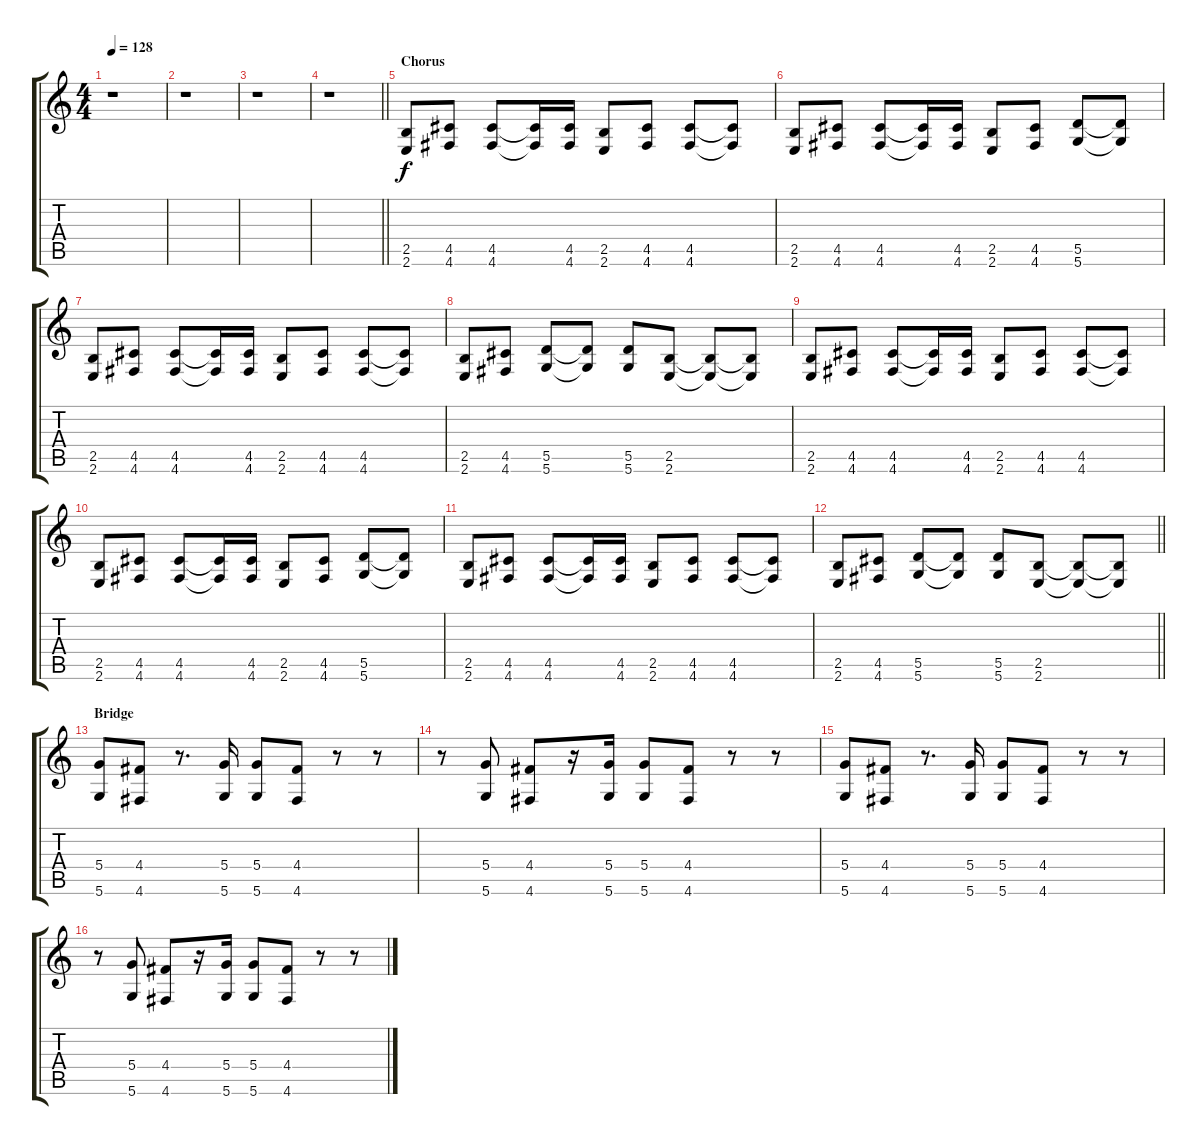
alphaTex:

\track "" {instrument overdrivenguitar}
\staff {score tabs}
\tuning (E4 B3 G3 D3 A2 D2) {hide}
\ts (4 4)
\tempo 128
\clef g2
\ks c
r.1{dy f} |
r.1 |
r.1 |
\barLineRight lightlight
r.1 |
\section ("" "Chorus")
(2.5 2.6).8 (4.5 4.6).8 (4.5 4.6).8 (4.5{t} 4.6{t}).16 (4.5 4.6).16 (2.5 2.6).8 (4.5 4.6).8 (4.5 4.6).8 (4.5{t} 4.6{t}).8 |
(2.5 2.6).8 (4.5 4.6).8 (4.5 4.6).8 (4.5{t} 4.6{t}).16 (4.5 4.6).16 (2.5 2.6).8 (4.5 4.6).8 (5.5 5.6).8 (5.5{t} 5.6{t}).8 |
(2.5 2.6).8 (4.5 4.6).8 (4.5 4.6).8 (4.5{t} 4.6{t}).16 (4.5 4.6).16 (2.5 2.6).8 (4.5 4.6).8 (4.5 4.6).8 (4.5{t} 4.6{t}).8 |
(2.5 2.6).8 (4.5 4.6).8 (5.5 5.6).8 (5.5{t} 5.6{t}).8 (5.5 5.6).8 (2.5 2.6).8 (2.5{t} 2.6{t}).8 (2.5{t} 2.6{t}).8 |
(2.5 2.6).8 (4.5 4.6).8 (4.5 4.6).8 (4.5{t} 4.6{t}).16 (4.5 4.6).16 (2.5 2.6).8 (4.5 4.6).8 (4.5 4.6).8 (4.5{t} 4.6{t}).8 |
(2.5 2.6).8 (4.5 4.6).8 (4.5 4.6).8 (4.5{t} 4.6{t}).16 (4.5 4.6).16 (2.5 2.6).8 (4.5 4.6).8 (5.5 5.6).8 (5.5{t} 5.6{t}).8 |
(2.5 2.6).8 (4.5 4.6).8 (4.5 4.6).8 (4.5{t} 4.6{t}).16 (4.5 4.6).16 (2.5 2.6).8 (4.5 4.6).8 (4.5 4.6).8 (4.5{t} 4.6{t}).8 |
\barLineRight lightlight
(2.5 2.6).8 (4.5 4.6).8 (5.5 5.6).8 (5.5{t} 5.6{t}).8 (5.5 5.6).8 (2.5 2.6).8 (2.5{t} 2.6{t}).8 (2.5{t} 2.6{t}).8 |
\section ("" "Bridge")
(5.4 5.6).8 (4.4 4.6).8 r.8{d} (5.4 5.6).16 (5.4 5.6).8 (4.4 4.6).8 r.8 r.8 |
r.8 (5.4 5.6).8 (4.4 4.6).8 r.16 (5.4 5.6).16 (5.4 5.6).8 (4.4 4.6).8 r.8 r.8 |
(5.4 5.6).8 (4.4 4.6).8 r.8{d} (5.4 5.6).16 (5.4 5.6).8 (4.4 4.6).8 r.8 r.8 |
r.8 (5.4 5.6).8 (4.4 4.6).8 r.16 (5.4 5.6).16 (5.4 5.6).8 (4.4 4.6).8 r.8 r.8
